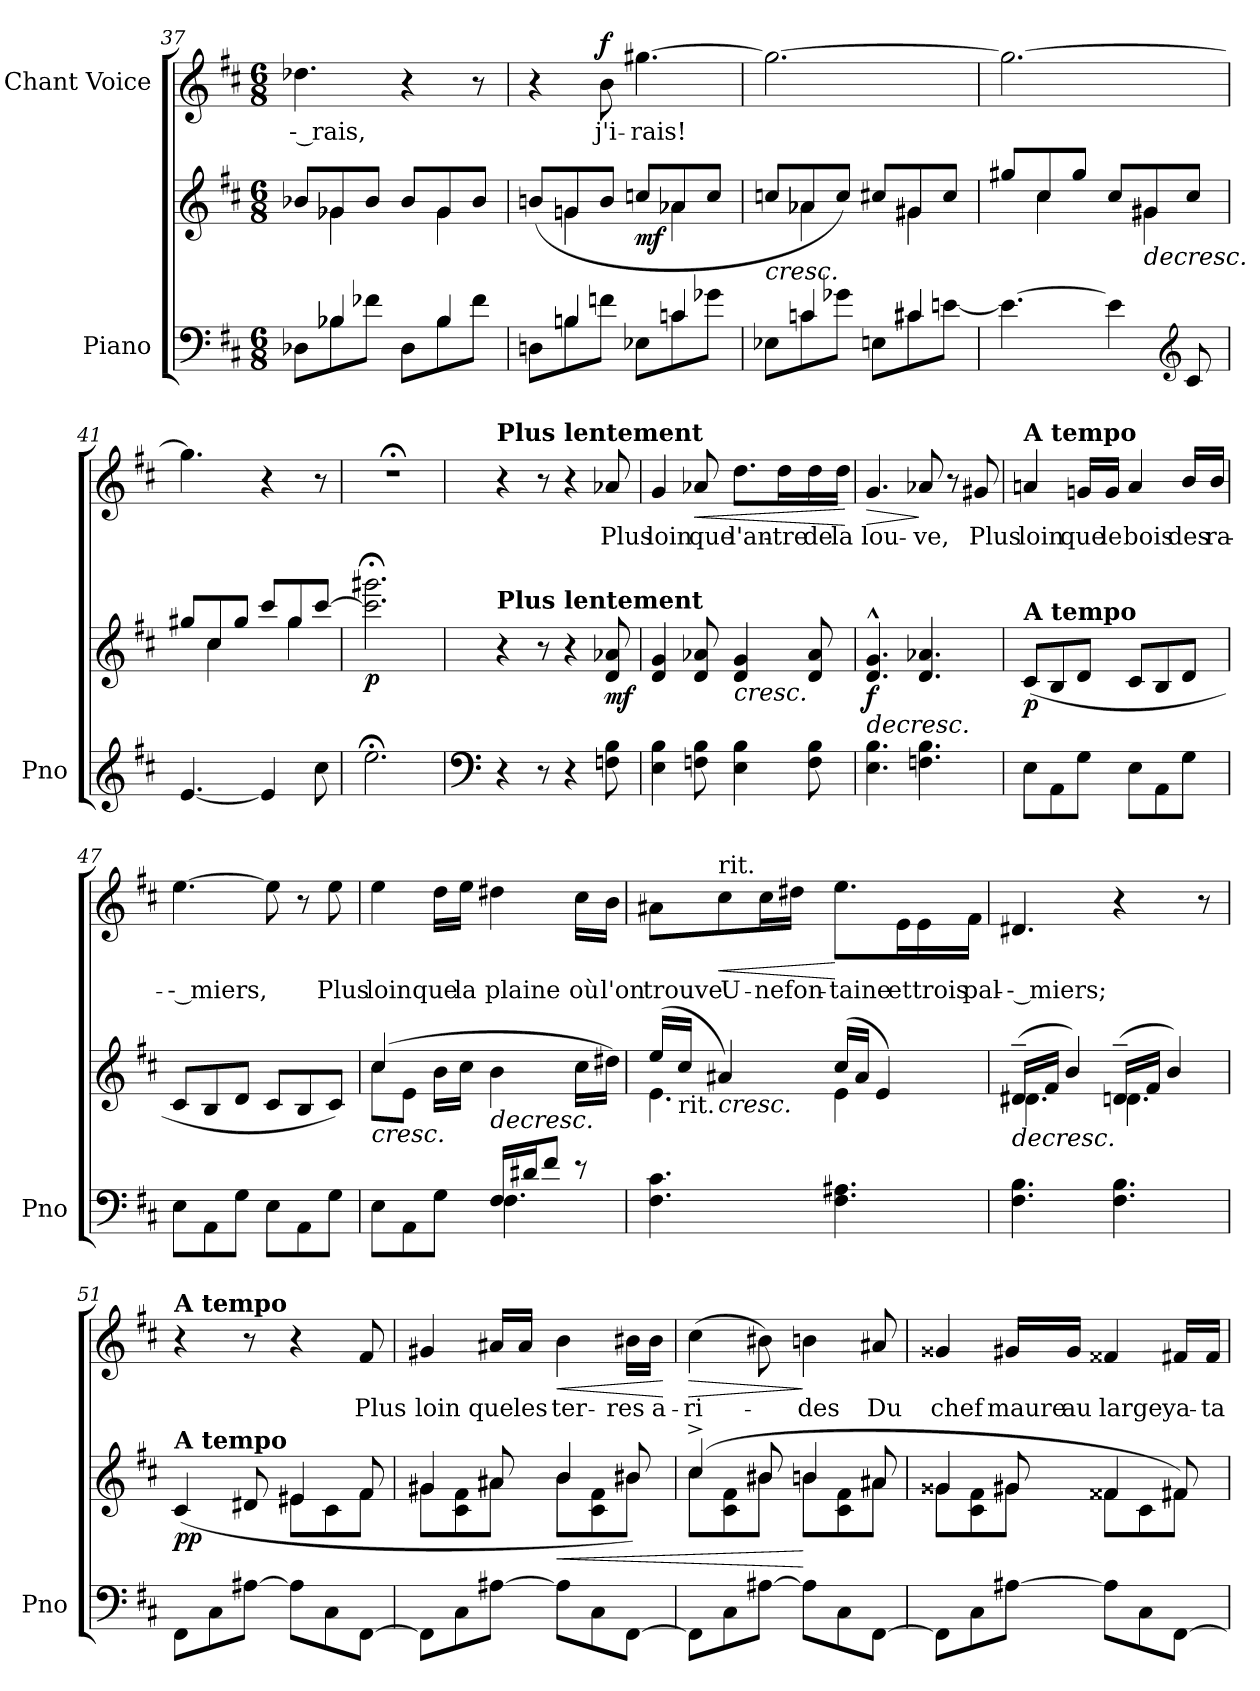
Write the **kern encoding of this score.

**kern	**kern	**dynam	**kern	**text	**dynam
*part2	*part2	*part2	*part1	*part1	*part1
*staff3	*staff2	*staff2/3	*staff1	*staff1	*staff1
*I"Piano	*	*	*I"Chant Voice	*	*
*I'Pno	*	*	*	*	*
*clefF4	*clefG2	*	*clefG2	*	*
*k[f#c#]	*k[f#c#]	*	*k[f#c#]	*	*
*M6/8	*M6/8	*	*M6/8	*	*
=37	=37	=37	=37	=37	=37
*^	*^	*	*	*	*
8ryy	8D-X\L	8b-X/L	8ryy	.	4.dd-X\	-- rais,	.
4B-X/	8B-\	8g-X/	4g-\	.	.	.	.
.	8f-X\J	8b-/J	.	.	.	.	.
8ryy	8D-\L	8b-/L	8ryy	.	4r	.	.
4B-/	8B-\	8g-/	4g-\	.	.	.	.
.	8f-\J	8b-/J	.	.	8r	.	.
=38	=38	=38	=38	=38	=38	=38	=38
8ryy	8Dn\L	(8bn/L	8ryy	.	4r	.	.
4B/	8Bn\	8g/	4gn\	.	.	.	.
!	!	!	!	!	!	!	!LO:DY:a
.	8fn\J	8b/J	.	.	8b\	j'i-	f
!	!	!	!	!LO:DY:b	!	!	!
8ryy	8E-X\L	8ccn/L	8ryy	mf	[4.gg#X\	-rais!	.
4cn/	8c\	8a-X/	4a-\	.	.	.	.
.	8g-X\J	8cc/J	.	.	.	.	.
=39	=39	=39	=39	=39	=39	=39	=39
!	!	!	!	!LO:HP:b	!	!	!
8ryy	8E-X\L	8ccn/L	8ryy	<	2.gg#\_	.	.
4cn/	8c\	8a-X/	4a-\	.	.	.	.
.	8g-X\J	8cc/J)	.	.	.	.	.
8ryy	8En\L	8cc#X/L	8ryy	.	.	.	.
4c#X/	8c#\	8g#X/	4g#\	.	.	.	.
.	[>8en\J	8cc#/J	.	.	.	.	.
*v	*v	*	*	*	*	*	*
=40	=40	=40	=40	=40	=40	=40
4.e\_	8gg#X/L	8ryy	.	2.gg#\_	.	.
.	8cc#/	4cc#\	.	.	.	.
.	8gg#/J	.	.	.	.	.
4e\]	8cc#/L	8ryy	.	.	.	.
!	!	!	!LO:HP:b	!	!	!
.	8g#X/	4g#\	>	.	.	.
*clefG2	*	*	*	*	*	*
8c#/	8cc#/J	.	.	.	.	.
=41	=41	=41	=41	=41	=41	=41
[4.e/	8gg#X/L	8ryy	.	4.gg#\]	.	.
.	8cc#/	4cc#\	.	.	.	.
.	8gg#/J	.	.	.	.	.
4e/]	8ccc#/L	8ryy	.	4r	.	.
.	8gg#/	4gg#\	.	.	.	.
8cc#\	[<8ccc#/J	.	.	8r	.	.
*	*v	*v	*	*	*	*
=42	=42	=42	=42	=42	=42
!	!	!LO:DY:b	!	!	!
2.ee;<\	2.ccc#\];< 2.ggg#X\;<	p	2.r;<	.	.
.	.	[	.	.	.
=43	=43	=43	=43	=43	=43
*clefF4	*	*	*	*	*
!	!	!	!LO:TX:a:B:t=Plus lentement	!	!
!	!LO:TX:a:B:t=Plus lentement	!	!	!	!
4r	4r	.	4r	.	.
8r	8r	.	8r	.	.
4r	4r	.	4r	.	.
!	!	!LO:DY:b	!	!	!
8Fn\ 8B\	8d/ 8a-X/	mf	8a-X/	Plus	.
=44	=44	=44	=44	=44	=44
4E\ 4B\	4d/ 4g/	.	4g/	loin	.
!	!	!	!	!	!LO:HP:b
8Fn\ 8B\	8d/ 8a-X/	.	8a-X/	que	<
!	!	!LO:HP:b	!	!	!
4E\ 4B\	4d/ 4g/	<	8.dd\L	l'an-	.
.	.	.	16dd\L	-tre	.
8F\ 8B\	8d/ 8a-/	.	16dd\	de	.
.	.	.	16dd\JJ	la	.
.	.	]	.	.	[
=45	=45	=45	=45	=45	=45
!	!	!LO:HP:b	!	!	!LO:HP:b
!	!	!LO:DY:n=1:b	!	!	!
4.E\ 4.B\	4.d/^^ 4.g/^^	> f	4.g/	lou-	>
4.Fn\ 4.B\	4.d/ 4.a-X/	.	8a-X/	-ve,	]
.	.	.	8r	.	.
.	.	.	8g#X/	Plus	.
.	.	[	.	.	.
=46	=46	=46	=46	=46	=46
!	!	!	!LO:TX:a:B:t=A tempo	!	!
!	!LO:TX:a:B:t=A tempo	!	!	!	!
!	!	!LO:DY:b	!	!	!
8E\L	(8c#/L	p	4an/	loin	.
8AA\	8B/	.	.	.	.
8G\J	8d/J	.	16gn/LL	que	.
.	.	.	16g/JJ	le	.
8E\L	8c#/L	.	4a/	bois	.
8AA\	8B/	.	.	.	.
8G\J	8d/J	.	16b/LL	des	.
.	.	.	16b/JJ	ra-	.
=47	=47	=47	=47	=47	=47
8E\L	8c#/L	.	[4.ee\	-- miers,	.
8AA\	8B/	.	.	.	.
8G\J	8d/J	.	.	.	.
8E\L	8c#/L	.	8ee\]	.	.
8AA\	8B/	.	8r	.	.
8G\J	8c#/J)	.	8ee\	Plus	.
=48	=48	=48	=48	=48	=48
*^	*	*	*	*	*
!	!	!	!LO:HP:b	!	!	!
*	*	*^	*	*	*	*
8E\L	4.ryy	(4cc#/	8cc#\L	<	4ee\	loin	.
8AA\	.	.	8e\J	.	.	.	.
8G\J	.	16b\LL	2ryy	.	16dd\LL	que	.
.	.	16cc#\JJ	.	]	16ee\JJ	la	.
!	!	!	!	!LO:HP:b	!	!	!
16F#/LL	4.F#\	4b\	.	>	4dd#X\	plaine	.
16d#X/J	.	.	.	.	.	.	.
8f#/J	.	.	.	.	.	.	.
8r	.	16cc#\LL	.	.	16cc#\LL	où	.
.	.	16dd#X\JJ)	.	[	16b\JJ	l'on	.
*v	*v	*	*	*	*	*	*
=49	=49	=49	=49	=49	=49	=49
4.F#\ 4.c#\	(16ee/LL	4.e\	.	8a#X\L	trouve	.
!	!LO:TX:b:t=rit.	!	!	!	!	!
.	16cc#/JJ	.	.	.	.	.
!	!	!	!	!LO:TX:a:t=rit.	!	!
!	!	!	!LO:HP:b	!	!	!LO:HP:b
.	4a#X/)	.	<	8cc#\	U-	<
.	.	.	.	16cc#\L	-ne	.
.	.	.	.	16dd#X\JJ	fon-	.
4.F#\ 4.A#X\	(16cc#/LL	4e\	]	8.ee\L	-taine	[
.	16a#/JJ	.	.	.	.	.
.	4e/)	.	.	.	.	.
.	.	.	.	16e\L	et	.
.	.	8ryy	.	16e\	trois	.
.	.	.	.	16f#\JJ	pal-	.
=50	=50	=50	=50	=50	=50	=50
!	!	!	!LO:HP:b	!	!	!
4.F#\ 4.B\	(16d#X~/LL	4.d#\	>	4.d#X/	-- miers;	.
.	16f#/JJ	.	.	.	.	.
.	4b/)	.	.	.	.	.
4.F#\ 4.B\	(16dn~/LL	4.d\	.	4r	.	.
.	16f#/JJ	.	.	.	.	.
.	4b/)	.	.	.	.	.
.	.	.	.	8r	.	.
*	*v	*v	*	*	*	*
.	.	[	.	.	.
=51	=51	=51	=51	=51	=51
*	*^	*	*	*	*
!	!	!	!	!LO:TX:a:B:t=A tempo	!	!
!	!LO:TX:a:B:t=A tempo	!	!	!	!	!
!	!	!	!LO:DY:b	!	!	!
8FF#\L	(4c#/	4.ryy	pp	4r	.	.
8C#\	.	.	.	.	.	.
[8A#X\J	8d#X/	.	.	8r	.	.
8A#\L]	4e#X/	8e#\L	.	4r	.	.
8C#\	.	8c#\	.	.	.	.
[8FF#\J	8f#/	8f#\J	.	8f#/	Plus	.
=52	=52	=52	=52	=52	=52	=52
8FF#\L]	4g#X/	8g#\L	.	4g#X/	loin	.
8C#\	.	8c#\ 8f#\	.	.	.	.
[8A#X\J	8a#X/	8a#\J	.	16a#X/LL	que	.
.	.	.	.	16a#/JJ	les	.
!	!	!	!LO:HP:b	!	!	!LO:HP:b
8A#\L]	4b/	8b\L	<	4b\	ter-	<
8C#\	.	8c#\ 8f#\	.	.	.	.
[8FF#\J	8b#X/)	8b#\J	.	16b#X\LL	-res	.
.	.	.	.	16b#\JJ	a-	.
*	*v	*v	*	*	*	*
.	.	]	.	.	[
=53	=53	=53	=53	=53	=53
*	*^	*	*	*	*
!	!	!	!	!	!	!LO:HP:b
8FF#\L]	(4cc#^/	8cc#\L	.	(4cc#\	-ri-	>
8C#\	.	8c#\ 8f#\	.	.	.	.
[8A#X\J	8b#X/	8b#\J	.	8b#X\)	.	.
8A#\L]	4bn/	8b\L	[	4bn\	-des	]
8C#\	.	8c#\ 8f#\	.	.	.	.
[8FF#\J	8a#X/	8a#\J	.	8a#X/	Du	.
=54	=54	=54	=54	=54	=54	=54
8FF#\L]	4g##X/	8g##\L	.	4g##X/	chef	.
8C#\	.	8c#\ 8f#\	.	.	.	.
[8A#X\J	8g#X/	8g#\J	.	16g#X/LL	maure	.
.	.	.	.	16g#/JJ	au	.
8A#\L]	4f##X/	8f##\L	.	4f##X/	large	.
8C#\	.	8c#\	.	.	.	.
[8FF#\J	8f#X/)	8f#\J	.	16f#X/LL	ya-	.
.	.	.	.	16f#/JJ	-ta-	.
*	*v	*v	*	*	*	*
=	=	=	=	=	=
*-	*-	*-	*-	*-	*-
